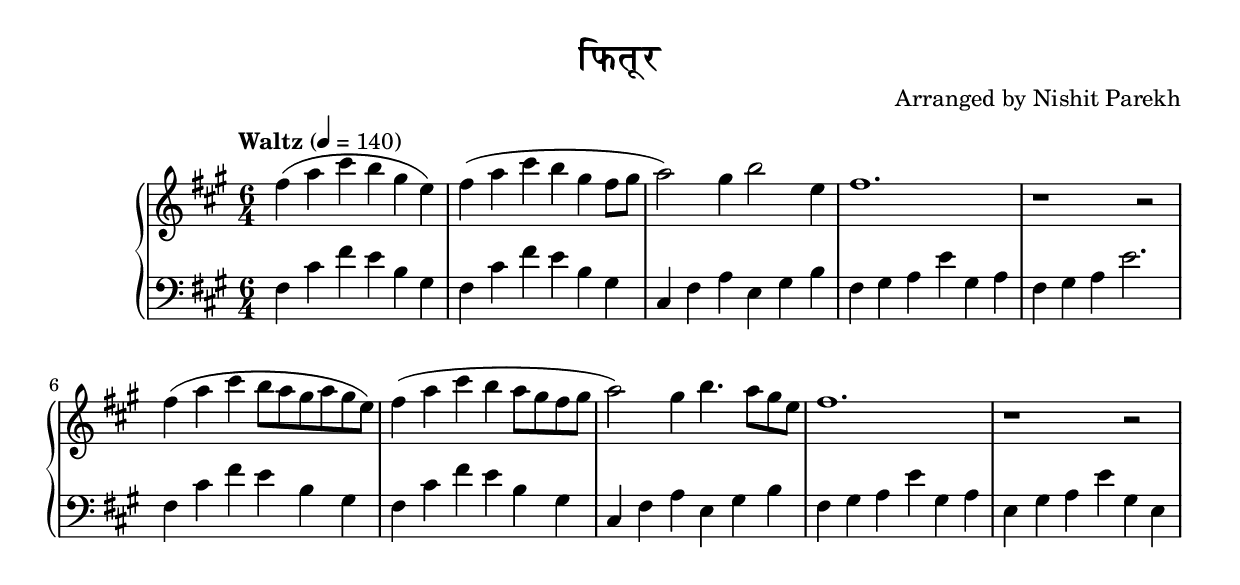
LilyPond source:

\version "2.19.82"

\header{
 title = "फितूर"
 composer = "Arranged by Nishit Parekh"
}


% ------------------------------------------------------------------------------
% NOTES
% ------------------------------------------------------------------------------

% ====================
% Intro
% ====================

rhIntro = {
  fis4( a4 cis4 b4 gis4 e4) |
  fis4( a4 cis4 b4 gis4 fis8 gis8 |
  a2) gis4 b2 e,4 |
  fis1. |
  r1 r2 |
  fis4( a4 cis4 b8 a8 gis8 a8 gis8 e8) |
  fis4( a4 cis4 b4 a8 gis8 fis8 gis8 |
  a2) gis4 b4. a8 gis8 e8 |
  fis1. |
  r1 r2 |
}

lhIntro = {
  fis,4 cis'4 fis4 e4 b4 gis4 |
  fis4 cis'4 fis4 e4 b4 gis4 |
  cis,4 fis4 a4 e4 gis4 b4 |
  fis4 gis4 a4 e'4 gis,4 a4 |
  fis4 gis4 a4 e'2. |
  fis,4 cis'4 fis4 e4 b4 gis4 |
  fis4 cis'4 fis4 e4 b4 gis4 |
  cis,4 fis4 a4 e4 gis4 b4 |
  fis4 gis4 a4 e'4 gis,4 a4 |
  e4 gis4 a4 e'4 gis,4 e4 |
}


% ------------------------------------------------------------------------------
% BRING IT ALL TOGETHER
% ------------------------------------------------------------------------------

\score{
  \new PianoStaff <<
    \new Staff = "up" {
      <<
      \tempo "Waltz" 4 = 140
      \clef treble
      \key fis \minor
      \time 6/4

      \relative c'' {
        \rhIntro
      }

      >>
    }

    \new Staff = "down" {
      \clef bass
      \key fis \minor
      \time 6/4

      \relative c' {
        \lhIntro
      }
    }
  >>
}